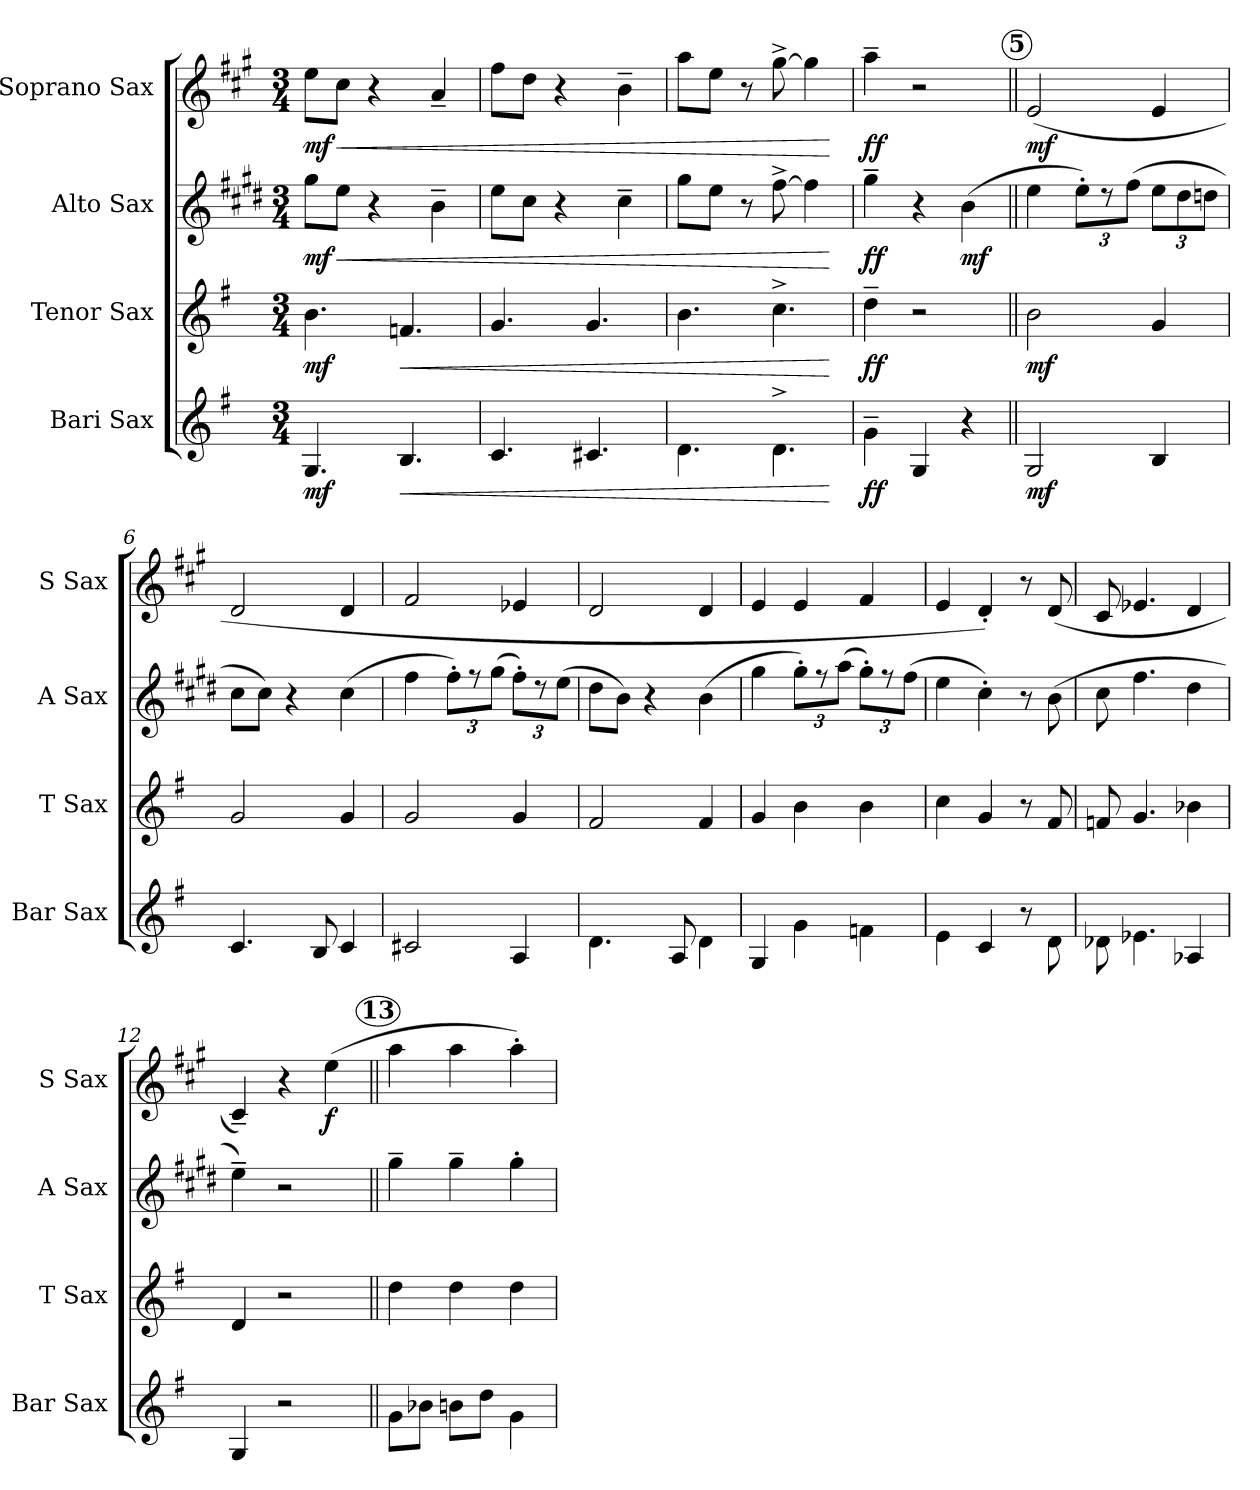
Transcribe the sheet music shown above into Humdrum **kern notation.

**kern	**dynam	**kern	**dynam	**kern	**dynam	**kern	**dynam
*part4	*part4	*part3	*part3	*part2	*part2	*part1	*part1
*staff4	*staff4	*staff3	*staff3	*staff2	*staff2	*staff1	*staff1
*I"Bari Sax	*	*I"Tenor Sax	*	*I"Alto Sax	*	*I"Soprano Sax	*
*I'Bar Sax	*	*I'T Sax	*	*I'A Sax	*	*I'S Sax	*
*clefG2	*	*clefG2	*	*clefG2	*	*clefG2	*
*ITrd12c21	*	*ITrd8c14	*	*ITrd5c9	*	*ITrd1c2	*
*k[f#]	*	*k[f#]	*	*k[f#]	*	*k[f#]	*
*G:	*	*G:	*	*G:	*	*G:	*
*M3/4	*	*M3/4	*	*M3/4	*	*M3/4	*
=1	=1	=1	=1	=1	=1	=1	=1
!	!LO:DY:b	!	!LO:DY:b	!	!LO:DY:b	!	!LO:DY:b
4.GG/	mf	4.B\	mf	8b\L	mf	8dd\L	mf
!	!	!	!	!	!LO:HP:b	!	!LO:HP:b
.	.	.	.	8g\J	<	8b\J	<
.	.	.	.	4r	.	4r	.
!	!LO:HP:b	!	!LO:HP:b	!	!	!	!
4.BB/	<	4.Fn/	<	.	.	.	.
.	.	.	.	4d~>\	.	4g~</	.
=2	=2	=2	=2	=2	=2	=2	=2
4.C/	.	4.G/	.	8g\L	.	8ee\L	.
.	.	.	.	8e\J	.	8cc\J	.
.	.	.	.	4r	.	4r	.
4.C#X/	.	4.G/	.	.	.	.	.
.	.	.	.	4e~>\	.	4a~>\	.
=3	=3	=3	=3	=3	=3	=3	=3
4.D\	.	4.B\	.	8b\L	.	8gg\L	.
.	.	.	.	8g\J	.	8dd\J	.
.	.	.	.	8r	.	8r	.
4.D^>\	.	4.c^>\	.	[8a^>\	.	[8ff#^>\	.
.	.	.	.	4a\]	.	4ff#\]	.
.	[	.	[	.	[	.	[
=4	=4	=4	=4	=4	=4	=4	=4
!	!LO:DY:b	!	!LO:DY:b	!	!LO:DY:b	!	!LO:DY:b
4G~>\	ff	4d~>\	ff	4b~>\	ff	4gg~>\	ff
4GG/	.	2r	.	4r	.	2r	.
!	!	!	!	!	!LO:DY:b	!	!
4r	.	.	.	(>4d\	mf	.	.
!!LO:REH:place=s1:a:enc=circle:fs=12:t=5
=5||	=5||	=5||	=5||	=5||	=5||	=5||	=5||
!	!LO:DY:b	!	!LO:DY:b	!	!	!	!LO:DY:b
2GG/	mf	2B\	mf	4g\	.	(2d/	mf
.	.	.	.	12g'>\L)	.	.	.
.	.	.	.	12r	.	.	.
.	.	.	.	(>12a\J	.	.	.
4BB/	.	4G/	.	12g\L	.	4d/	.
.	.	.	.	12f#\	.	.	.
.	.	.	.	12fn\J	.	.	.
=6	=6	=6	=6	=6	=6	=6	=6
4.C/	.	2G/	.	8e\L	.	2c/	.
.	.	.	.	8e\J)	.	.	.
.	.	.	.	4r	.	.	.
8BB/	.	.	.	.	.	.	.
4C/	.	4G/	.	(>4e\	.	4c/	.
=7	=7	=7	=7	=7	=7	=7	=7
2C#X/	.	2G/	.	4a\	.	2e/	.
.	.	.	.	12a'>\L)	.	.	.
.	.	.	.	12r	.	.	.
.	.	.	.	(>12b\J	.	.	.
4AA/	.	4G/	.	12a'>\L)	.	4d-X/	.
.	.	.	.	12r	.	.	.
.	.	.	.	(>12g\J	.	.	.
=8	=8	=8	=8	=8	=8	=8	=8
4.D\	.	2F#/	.	8f#\L	.	2c/	.
.	.	.	.	8d\J)	.	.	.
.	.	.	.	4r	.	.	.
8AA/	.	.	.	.	.	.	.
4D\	.	4F#/	.	(>4d\	.	4c/	.
!!LO:PB:g=z
=9	=9	=9	=9	=9	=9	=9	=9
4GG/	.	4G/	.	4b\	.	4d/	.
4G\	.	4B\	.	12b'>\L)	.	4d/	.
.	.	.	.	12r	.	.	.
.	.	.	.	(>12cc\J	.	.	.
4Fn\	.	4B\	.	12b'>\L)	.	4e/	.
.	.	.	.	12r	.	.	.
.	.	.	.	(>12a\J	.	.	.
=10	=10	=10	=10	=10	=10	=10	=10
4E\	.	4c\	.	4g\	.	4d/	.
4C/	.	4G/	.	4e'>\)	.	4c'</)	.
8r	.	8r	.	8r	.	8r	.
8D\	.	8F#/	.	(>8d\	.	(8c/	.
=11	=11	=11	=11	=11	=11	=11	=11
8D-X\	.	8Fn/	.	8e\	.	8B/	.
4.E-X\	.	4.G/	.	4.a\	.	4.d-X/	.
4AA-X/	.	4B-X\	.	4f#\	.	4c/	.
=12	=12	=12	=12	=12	=12	=12	=12
4GG/	.	4D/	.	4g~>\)	.	4B~</)	.
2r	.	2r	.	2r	.	4r	.
!	!	!	!	!	!	!	!LO:DY:b
.	.	.	.	.	.	(>4dd\	f
!!LO:REH:place=s1:a:enc=circle:fs=12:t=13
=13||	=13||	=13||	=13||	=13||	=13||	=13||	=13||
8G\L	.	4d\	.	4b~>\	.	4gg\	.
8B-X\J	.	.	.	.	.	.	.
8Bn\L	.	4d\	.	4b~>\	.	4gg\	.
8d\J	.	.	.	.	.	.	.
4G\	.	4d\	.	4b'>\	.	4gg'>\)	.
=	=	=	=	=	=	=	=
*-	*-	*-	*-	*-	*-	*-	*-
